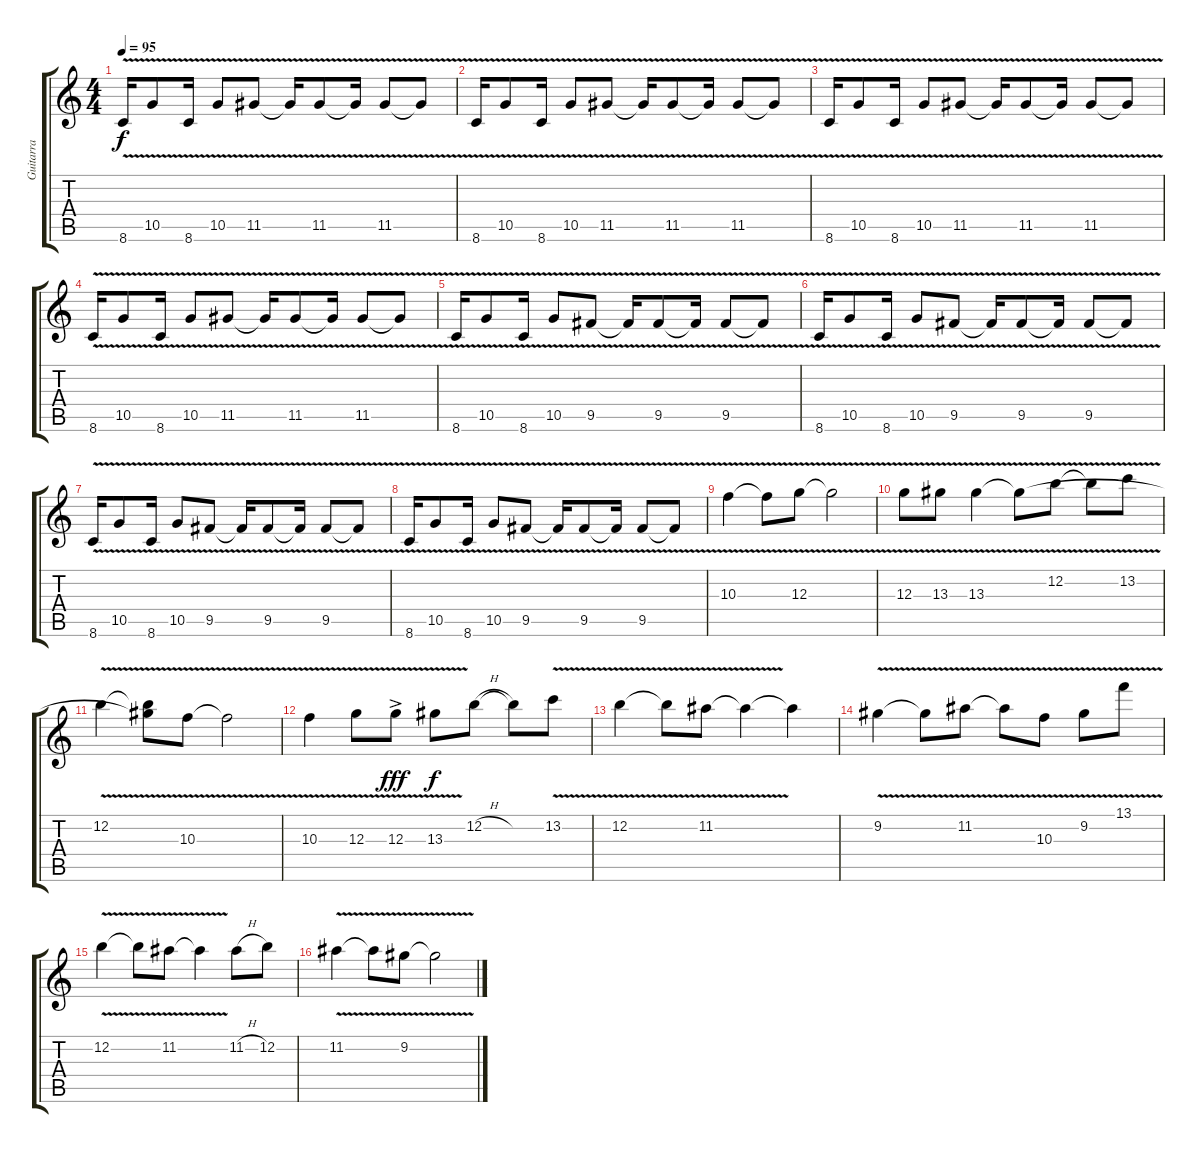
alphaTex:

\track ("Guitarra" "Guitarra") {instrument distortionguitar}
\staff {score tabs}
\tuning (E4 B3 G3 D3 A2 E2) {hide}
\ts (4 4)
\tempo 95
\clef g2
\ks c
8.6{v}.16{dy f instrument distortionguitar} 10.5{v}.8 8.6{v}.16 10.5{v}.8 11.5{v}.8 11.5{t}.16 11.5{v}.8 11.5{t}.16 11.5{v}.8 11.5{t}.8 |
8.6{v}.16 10.5{v}.8 8.6{v}.16 10.5{v}.8 11.5{v}.8 11.5{t}.16 11.5{v}.8 11.5{t}.16 11.5{v}.8 11.5{t}.8 |
8.6{v}.16 10.5{v}.8 8.6{v}.16 10.5{v}.8 11.5{v}.8 11.5{t}.16 11.5{v}.8 11.5{t}.16 11.5{v}.8 11.5{t}.8 |
8.6{v}.16 10.5{v}.8 8.6{v}.16 10.5{v}.8 11.5{v}.8 11.5{t}.16 11.5{v}.8 11.5{t}.16 11.5{v}.8 11.5{t}.8 |
8.6{v}.16 10.5{v}.8 8.6{v}.16 10.5{v}.8 9.5{v}.8 9.5{t}.16 9.5{v}.8 9.5{t}.16 9.5{v}.8 9.5{t}.8 |
8.6{v}.16 10.5{v}.8 8.6{v}.16 10.5{v}.8 9.5{v}.8 9.5{t}.16 9.5{v}.8 9.5{t}.16 9.5{v}.8 9.5{t}.8 |
8.6{v}.16 10.5{v}.8 8.6{v}.16 10.5{v}.8 9.5{v}.8 9.5{t}.16 9.5{v}.8 9.5{t}.16 9.5{v}.8 9.5{t}.8 |
8.6{v}.16 10.5{v}.8 8.6{v}.16 10.5{v}.8 9.5{v}.8 9.5{t}.16 9.5{v}.8 9.5{t}.16 9.5{v}.8 9.5{t}.8 |
10.3{v}.4 10.3{t}.8 12.3{v}.8 12.3{t}.2 |
12.3{v}.8 13.3{v}.8 13.3{v}.4 13.3{t}.8 12.2{v}.8 12.2{t}.8 13.2{v}.8 |
12.2{v}.4 (12.2{t} 13.3{t}).8 10.3{v}.8 10.3{t}.2 |
10.3{v}.4 12.3{v}.8 12.3{v ac}.8{dy fff} 13.3{v}.8{dy f} 12.2{h}.8 12.2{t}.8 13.2{v}.8 |
12.2{v}.4 12.2{t}.8 11.2{v}.8 11.2{t}.4 11.2{t}.4 |
9.2{v}.4 9.2{t}.8 11.2{v}.8 11.2{t}.8 10.3{v}.8 9.2{v}.8 13.1{v}.8 |
12.2{v}.4 12.2{t}.8 11.2{v}.8 11.2{t}.4 11.2{h}.8 12.2.8 |
11.2{v}.4 11.2{t}.8 9.2{v}.8 9.2{t}.2
